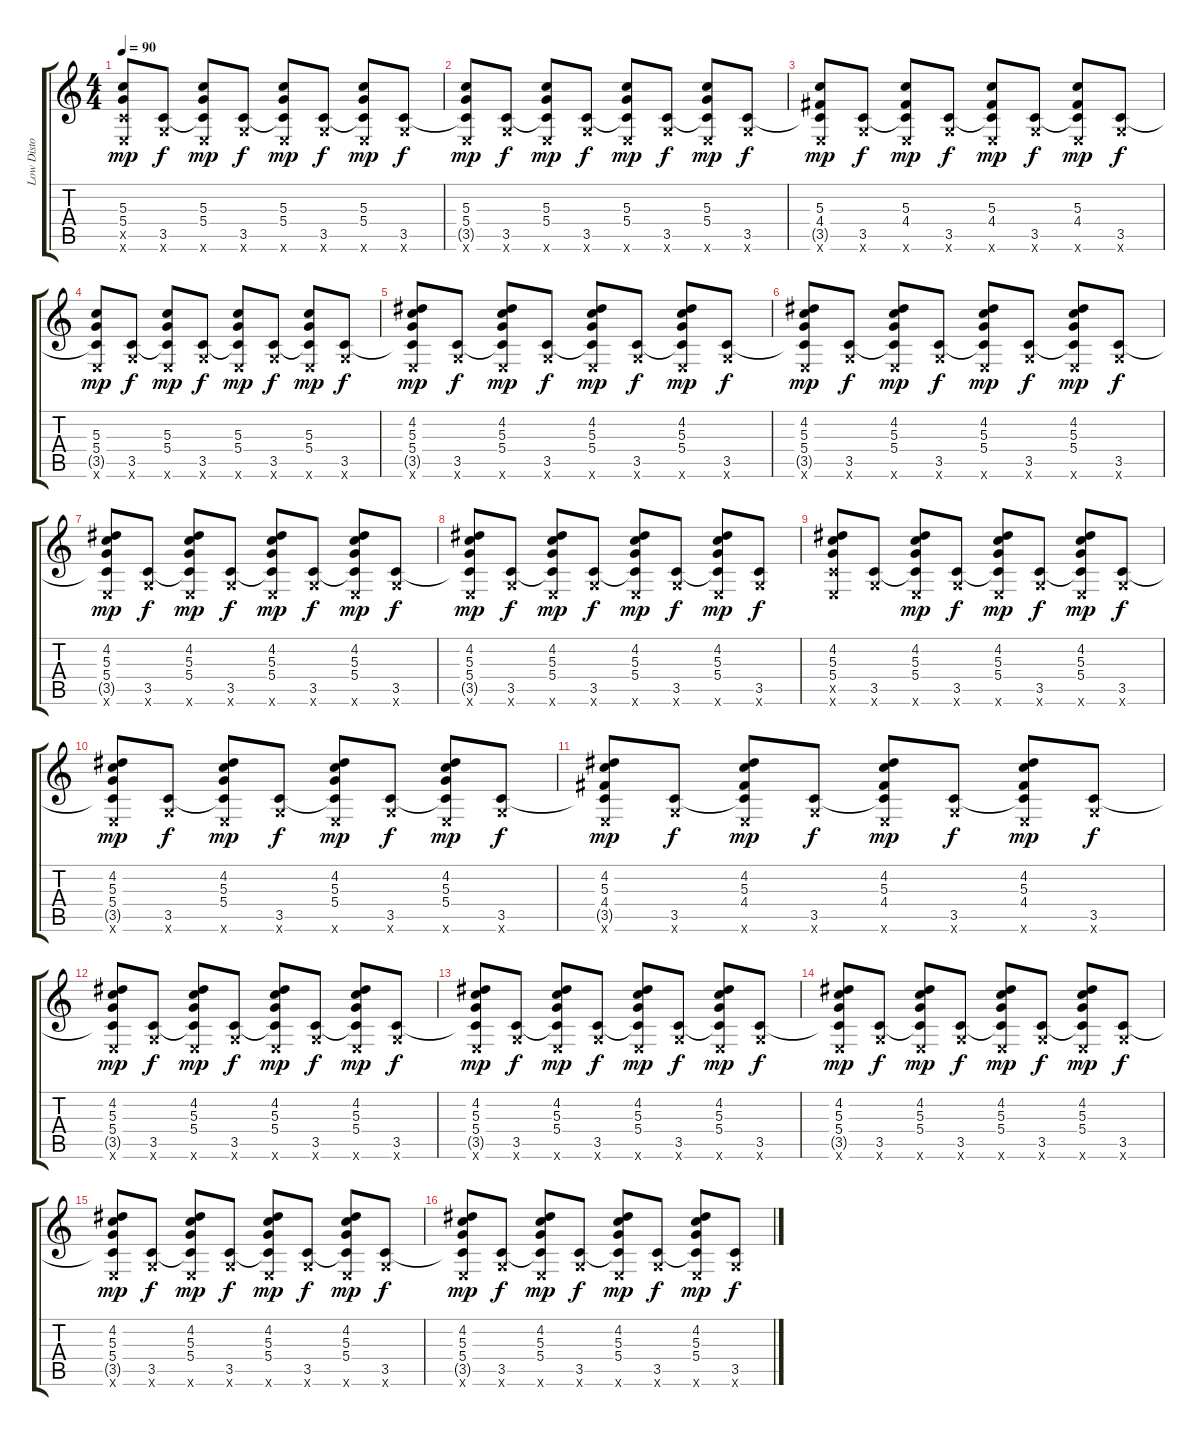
\track ("Low Disto" "Low Disto") {instrument distortionguitar}
\staff {score tabs}
\tuning (E4 B3 G3 D3 A2 E2) {hide}
\ts (4 4)
\tempo 90
\clef g2
\ks c
(5.3 5.4 3.5{x} 0.6{x}).8{dy mp} (3.5 3.6{x}).8{dy f} (5.3 5.4 3.5{t} 0.6{x}).8{dy mp} (3.5 3.6{x}).8{dy f} (5.3 5.4 3.5{t} 0.6{x}).8{dy mp} (3.5 3.6{x}).8{dy f} (5.3 5.4 3.5{t} 0.6{x}).8{dy mp} (3.5 3.6{x}).8{dy f} |
(5.3 5.4 3.5{t} 0.6{x}).8{dy mp} (3.5 3.6{x}).8{dy f} (5.3 5.4 3.5{t} 0.6{x}).8{dy mp} (3.5 3.6{x}).8{dy f} (5.3 5.4 3.5{t} 0.6{x}).8{dy mp} (3.5 3.6{x}).8{dy f} (5.3 5.4 3.5{t} 0.6{x}).8{dy mp} (3.5 3.6{x}).8{dy f} |
(5.3 4.4 3.5{t} 0.6{x}).8{dy mp} (3.5 3.6{x}).8{dy f} (5.3 4.4 3.5{t} 0.6{x}).8{dy mp} (3.5 3.6{x}).8{dy f} (5.3 4.4 3.5{t} 0.6{x}).8{dy mp} (3.5 3.6{x}).8{dy f} (5.3 4.4 3.5{t} 0.6{x}).8{dy mp} (3.5 3.6{x}).8{dy f} |
(5.3 5.4 3.5{t} 0.6{x}).8{dy mp} (3.5 3.6{x}).8{dy f} (5.3 5.4 3.5{t} 0.6{x}).8{dy mp} (3.5 3.6{x}).8{dy f} (5.3 5.4 3.5{t} 0.6{x}).8{dy mp} (3.5 3.6{x}).8{dy f} (5.3 5.4 3.5{t} 0.6{x}).8{dy mp} (3.5 3.6{x}).8{dy f} |
(4.2 5.3 5.4 3.5{t} 0.6{x}).8{dy mp} (3.5 3.6{x}).8{dy f} (4.2 5.3 5.4 3.5{t} 0.6{x}).8{dy mp} (3.5 3.6{x}).8{dy f} (4.2 5.3 5.4 3.5{t} 0.6{x}).8{dy mp} (3.5 3.6{x}).8{dy f} (4.2 5.3 5.4 3.5{t} 0.6{x}).8{dy mp} (3.5 3.6{x}).8{dy f} |
(4.2 5.3 5.4 3.5{t} 0.6{x}).8{dy mp} (3.5 3.6{x}).8{dy f} (4.2 5.3 5.4 3.5{t} 0.6{x}).8{dy mp} (3.5 3.6{x}).8{dy f} (4.2 5.3 5.4 3.5{t} 0.6{x}).8{dy mp} (3.5 3.6{x}).8{dy f} (4.2 5.3 5.4 3.5{t} 0.6{x}).8{dy mp} (3.5 3.6{x}).8{dy f} |
(4.2 5.3 5.4 3.5{t} 0.6{x}).8{dy mp} (3.5 3.6{x}).8{dy f} (4.2 5.3 5.4 3.5{t} 0.6{x}).8{dy mp} (3.5 3.6{x}).8{dy f} (4.2 5.3 5.4 3.5{t} 0.6{x}).8{dy mp} (3.5 3.6{x}).8{dy f} (4.2 5.3 5.4 3.5{t} 0.6{x}).8{dy mp} (3.5 3.6{x}).8{dy f} |
(4.2 5.3 5.4 3.5{t} 0.6{x}).8{dy mp} (3.5 3.6{x}).8{dy f} (4.2 5.3 5.4 3.5{t} 0.6{x}).8{dy mp} (3.5 3.6{x}).8{dy f} (4.2 5.3 5.4 3.5{t} 0.6{x}).8{dy mp} (3.5 3.6{x}).8{dy f} (4.2 5.3 5.4 3.5{t} 0.6{x}).8{dy mp} (3.5 3.6{x}).8{dy f} |
(4.2 5.3 5.4 3.5{x} 0.6{x}).8 (3.5 3.6{x}).8 (4.2 5.3 5.4 3.5{t} 0.6{x}).8{dy mp} (3.5 3.6{x}).8{dy f} (4.2 5.3 5.4 3.5{t} 0.6{x}).8{dy mp} (3.5 3.6{x}).8{dy f} (4.2 5.3 5.4 3.5{t} 0.6{x}).8{dy mp} (3.5 3.6{x}).8{dy f} |
(4.2 5.3 5.4 3.5{t} 0.6{x}).8{dy mp} (3.5 3.6{x}).8{dy f} (4.2 5.3 5.4 3.5{t} 0.6{x}).8{dy mp} (3.5 3.6{x}).8{dy f} (4.2 5.3 5.4 3.5{t} 0.6{x}).8{dy mp} (3.5 3.6{x}).8{dy f} (4.2 5.3 5.4 3.5{t} 0.6{x}).8{dy mp} (3.5 3.6{x}).8{dy f} |
(4.2 5.3 4.4 3.5{t} 0.6{x}).8{dy mp} (3.5 3.6{x}).8{dy f} (4.2 5.3 4.4 3.5{t} 0.6{x}).8{dy mp} (3.5 3.6{x}).8{dy f} (4.2 5.3 4.4 3.5{t} 0.6{x}).8{dy mp} (3.5 3.6{x}).8{dy f} (4.2 5.3 4.4 3.5{t} 0.6{x}).8{dy mp} (3.5 3.6{x}).8{dy f} |
(4.2 5.3 5.4 3.5{t} 0.6{x}).8{dy mp} (3.5 3.6{x}).8{dy f} (4.2 5.3 5.4 3.5{t} 0.6{x}).8{dy mp} (3.5 3.6{x}).8{dy f} (4.2 5.3 5.4 3.5{t} 0.6{x}).8{dy mp} (3.5 3.6{x}).8{dy f} (4.2 5.3 5.4 3.5{t} 0.6{x}).8{dy mp} (3.5 3.6{x}).8{dy f} |
(4.2 5.3 5.4 3.5{t} 0.6{x}).8{dy mp} (3.5 3.6{x}).8{dy f} (4.2 5.3 5.4 3.5{t} 0.6{x}).8{dy mp} (3.5 3.6{x}).8{dy f} (4.2 5.3 5.4 3.5{t} 0.6{x}).8{dy mp} (3.5 3.6{x}).8{dy f} (4.2 5.3 5.4 3.5{t} 0.6{x}).8{dy mp} (3.5 3.6{x}).8{dy f} |
(4.2 5.3 5.4 3.5{t} 0.6{x}).8{dy mp} (3.5 3.6{x}).8{dy f} (4.2 5.3 5.4 3.5{t} 0.6{x}).8{dy mp} (3.5 3.6{x}).8{dy f} (4.2 5.3 5.4 3.5{t} 0.6{x}).8{dy mp} (3.5 3.6{x}).8{dy f} (4.2 5.3 5.4 3.5{t} 0.6{x}).8{dy mp} (3.5 3.6{x}).8{dy f} |
(4.2 5.3 5.4 3.5{t} 0.6{x}).8{dy mp} (3.5 3.6{x}).8{dy f} (4.2 5.3 5.4 3.5{t} 0.6{x}).8{dy mp} (3.5 3.6{x}).8{dy f} (4.2 5.3 5.4 3.5{t} 0.6{x}).8{dy mp} (3.5 3.6{x}).8{dy f} (4.2 5.3 5.4 3.5{t} 0.6{x}).8{dy mp} (3.5 3.6{x}).8{dy f} |
(4.2 5.3 5.4 3.5{t} 0.6{x}).8{dy mp} (3.5 3.6{x}).8{dy f} (4.2 5.3 5.4 3.5{t} 0.6{x}).8{dy mp} (3.5 3.6{x}).8{dy f} (4.2 5.3 5.4 3.5{t} 0.6{x}).8{dy mp} (3.5 3.6{x}).8{dy f} (4.2 5.3 5.4 3.5{t} 0.6{x}).8{dy mp} (3.5 3.6{x}).8{dy f}
